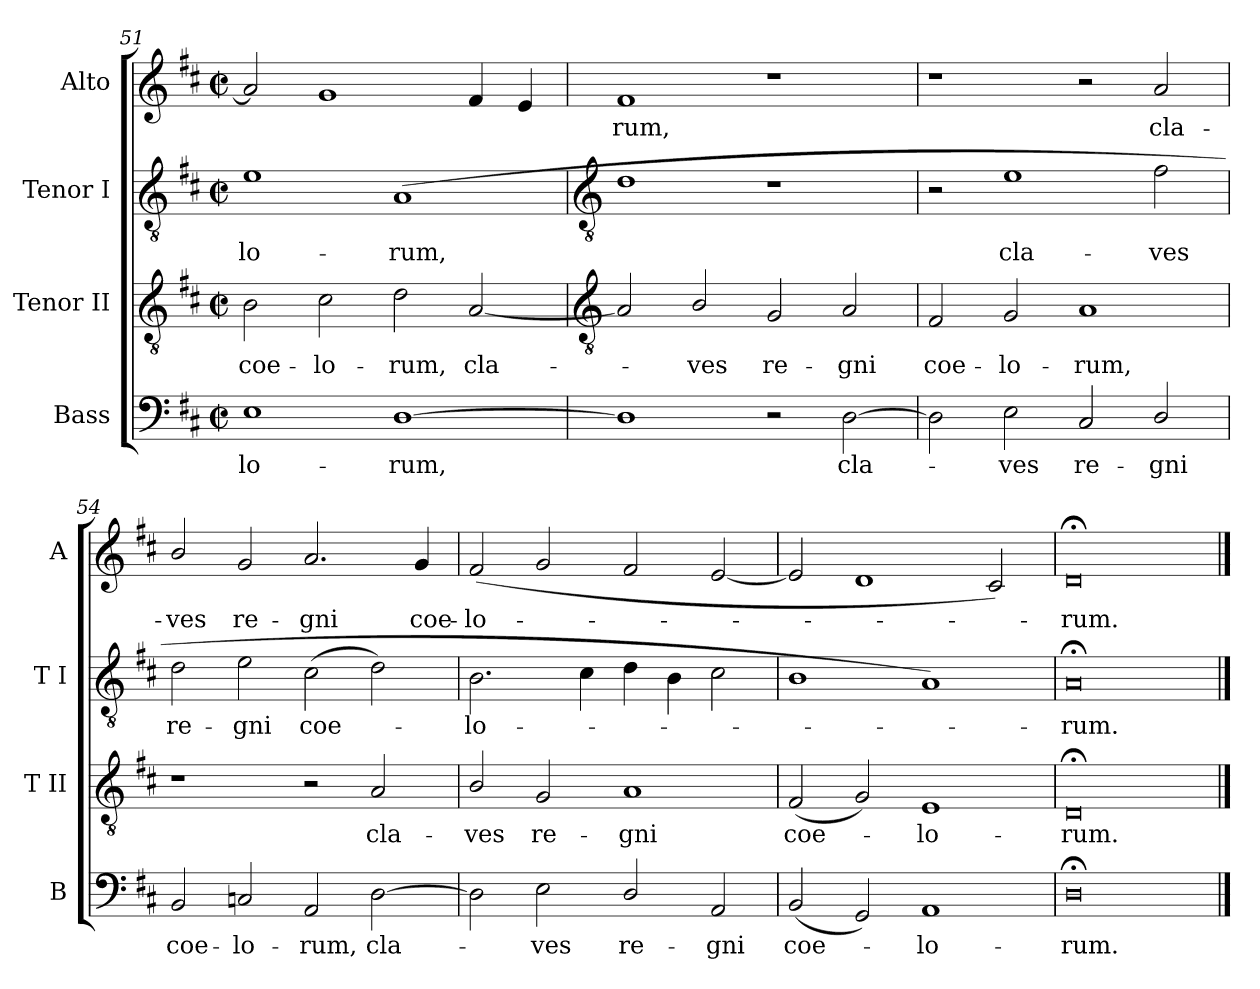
**kern	**text	**kern	**text	**kern	**text	**kern	**text
*part4	*part4	*part3	*part3	*part2	*part2	*part1	*part1
*staff4	*staff4	*staff3	*staff3	*staff2	*staff2	*staff1	*staff1
*I"Bass	*	*I"Tenor II	*	*I"Tenor I	*	*I"Alto	*
*I'B	*	*I'T II	*	*I'T I	*	*I'A	*
*clefF4	*	*clefGv2	*	*clefGv2	*	*clefG2	*
*k[f#c#]	*	*k[f#c#]	*	*k[f#c#]	*	*k[f#c#]	*
*D:	*	*D:	*	*D:	*	*D:	*
*M4/2	*	*M4/2	*	*M4/2	*	*M4/2	*
*met(c|)	*	*met(c|)	*	*met(c|)	*	*met(c|)	*
=51	=51	=51	=51	=51	=51	=51	=51
!	!LO:LY:b	!	!LO:LY:b	!	!LO:LY:b	!	!
1E	lo-	2B	coe-	1e	lo-	2a]	.
!	!	!	!LO:LY:b	!	!	!	!
.	.	2c#	-lo-	.	.	1g/	.
!	!LO:LY:b	!	!LO:LY:b	!	!LO:LY:b	!	!
[1D	-rum,	2d	-rum,	(>1A	-rum,	.	.
!	!	!	!LO:LY:b	!	!	!	!
.	.	[2A	cla-	.	.	4f#	.
.	.	.	.	.	.	4e	.
!!LO:LB:g=z
=52	=52	=52	=52	=52	=52	=52	=52
*	*	*clefGv2	*	*clefGv2	*	*	*
!	!	!	!	!	!	!	!LO:LY:b
1D]	.	2A]	.	1d	.	1f#	rum,
!	!	!	!LO:LY:b	!	!	!	!
.	.	2B/	ves	.	.	.	.
!	!	!	!LO:LY:b	!	!	!	!
2r	.	2G	re-	1r	.	1r	.
!	!LO:LY:b	!	!LO:LY:b	!	!	!	!
[2D	cla-	2A	-gni	.	.	.	.
=53	=53	=53	=53	=53	=53	=53	=53
!	!	!	!LO:LY:b	!	!	!	!
2D]	.	2F#	coe-	2r	.	1r	.
!	!LO:LY:b	!	!LO:LY:b	!	!LO:LY:b	!	!
2E	ves	2G	-lo-	1e	cla-	.	.
!	!LO:LY:b	!	!LO:LY:b	!	!	!	!
2C#	re-	1A	-rum,	.	.	2r	.
!	!LO:LY:b	!	!	!	!LO:LY:b	!	!LO:LY:b
2D/	-gni	.	.	2f#	-ves	2a	cla-
=54	=54	=54	=54	=54	=54	=54	=54
!	!LO:LY:b	!	!	!	!LO:LY:b	!	!LO:LY:b
2BB	coe-	1r	.	2d	re-	2b/	-ves
!	!LO:LY:b	!	!	!	!LO:LY:b	!	!LO:LY:b
2Cn	-lo-	.	.	2e	-gni	2g	re-
!	!LO:LY:b	!	!	!	!LO:LY:b	!	!LO:LY:b
2AA	-rum,	2r	.	(>2c#	coe-	2.a	-gni
!	!LO:LY:b	!	!LO:LY:b	!	!	!	!
[2D	cla-	2A	cla-	2d)	.	.	.
!	!	!	!	!	!	!	!LO:LY:b
.	.	.	.	.	.	4g/	coe-
=55	=55	=55	=55	=55	=55	=55	=55
!	!	!	!LO:LY:b	!	!LO:LY:b	!	!LO:LY:b
2D]	.	2B/	-ves	2.B	lo-	(<2f#	-lo-
!	!LO:LY:b	!	!LO:LY:b	!	!	!	!
2E	ves	2G	re-	.	.	2g/	.
.	.	.	.	4c#	.	.	.
!	!LO:LY:b	!	!LO:LY:b	!	!	!	!
2D/	re-	1A	-gni	4d	.	2f#	.
.	.	.	.	4B	.	.	.
!	!LO:LY:b	!	!	!	!	!	!
2AA	-gni	.	.	2c#	.	[2e	.
=56	=56	=56	=56	=56	=56	=56	=56
!	!LO:LY:b	!	!LO:LY:b	!	!	!	!
(<2BB/	coe-	(<2F#	coe-	1B	.	2e]	.
2GG)	.	2G/)	.	.	.	1d	.
!	!LO:LY:b	!	!LO:LY:b	!	!	!	!
1AA	lo-	1E	lo-	1A)	.	.	.
.	.	.	.	.	.	2c#)	.
=57	=57	=57	=57	=57	=57	=57	=57
!	!LO:LY:b	!	!LO:LY:b	!	!LO:LY:b	!	!LO:LY:b
0D;<	-rum.	0D;<	-rum.	0A;<	rum.	0d;<	rum.
==	==	==	==	==	==	==	==
*-	*-	*-	*-	*-	*-	*-	*-
